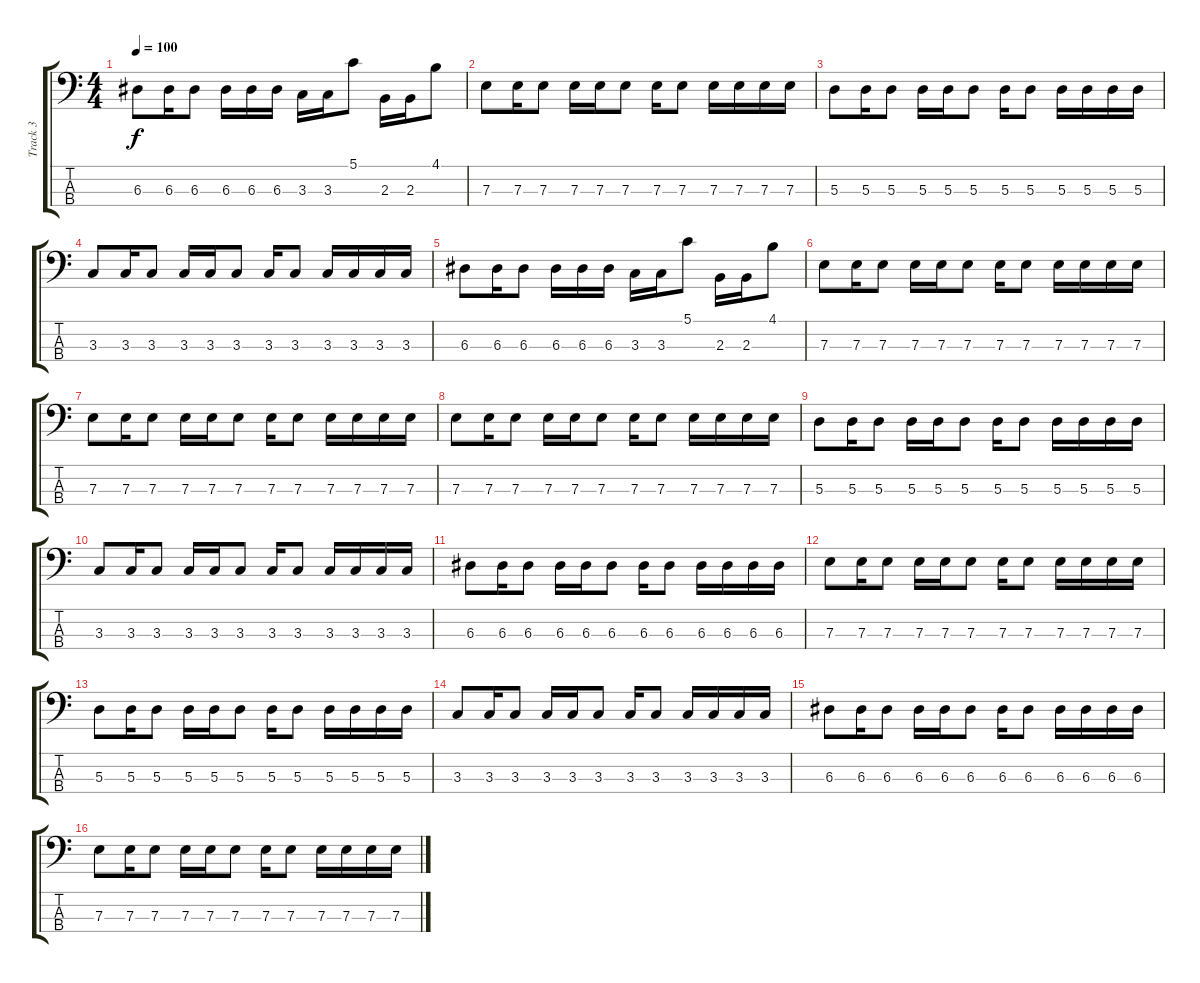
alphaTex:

\track ("Track 3" "Track 3") {instrument electricbasspick}
\staff {score tabs}
\tuning (G2 D2 A1 E1) {hide}
\ts (4 4)
\tempo 100
\clef f4
\ks c
6.3.8{dy f} 6.3.16 6.3.8 6.3.16 6.3.16 6.3.16 3.3.16 3.3.16 5.1.8 2.3.16 2.3.16 4.1.8 |
7.3.8 7.3.16 7.3.8 7.3.16 7.3.16 7.3.8 7.3.16 7.3.8 7.3.16 7.3.16 7.3.16 7.3.16 |
5.3.8 5.3.16 5.3.8 5.3.16 5.3.16 5.3.8 5.3.16 5.3.8 5.3.16 5.3.16 5.3.16 5.3.16 |
3.3.8 3.3.16 3.3.8 3.3.16 3.3.16 3.3.8 3.3.16 3.3.8 3.3.16 3.3.16 3.3.16 3.3.16 |
6.3.8 6.3.16 6.3.8 6.3.16 6.3.16 6.3.16 3.3.16 3.3.16 5.1.8 2.3.16 2.3.16 4.1.8 |
7.3.8 7.3.16 7.3.8 7.3.16 7.3.16 7.3.8 7.3.16 7.3.8 7.3.16 7.3.16 7.3.16 7.3.16 |
7.3.8 7.3.16 7.3.8 7.3.16 7.3.16 7.3.8 7.3.16 7.3.8 7.3.16 7.3.16 7.3.16 7.3.16 |
7.3.8 7.3.16 7.3.8 7.3.16 7.3.16 7.3.8 7.3.16 7.3.8 7.3.16 7.3.16 7.3.16 7.3.16 |
5.3.8 5.3.16 5.3.8 5.3.16 5.3.16 5.3.8 5.3.16 5.3.8 5.3.16 5.3.16 5.3.16 5.3.16 |
3.3.8 3.3.16 3.3.8 3.3.16 3.3.16 3.3.8 3.3.16 3.3.8 3.3.16 3.3.16 3.3.16 3.3.16 |
6.3.8 6.3.16 6.3.8 6.3.16 6.3.16 6.3.8 6.3.16 6.3.8 6.3.16 6.3.16 6.3.16 6.3.16 |
7.3.8 7.3.16 7.3.8 7.3.16 7.3.16 7.3.8 7.3.16 7.3.8 7.3.16 7.3.16 7.3.16 7.3.16 |
5.3.8 5.3.16 5.3.8 5.3.16 5.3.16 5.3.8 5.3.16 5.3.8 5.3.16 5.3.16 5.3.16 5.3.16 |
3.3.8 3.3.16 3.3.8 3.3.16 3.3.16 3.3.8 3.3.16 3.3.8 3.3.16 3.3.16 3.3.16 3.3.16 |
6.3.8 6.3.16 6.3.8 6.3.16 6.3.16 6.3.8 6.3.16 6.3.8 6.3.16 6.3.16 6.3.16 6.3.16 |
7.3.8 7.3.16 7.3.8 7.3.16 7.3.16 7.3.8 7.3.16 7.3.8 7.3.16 7.3.16 7.3.16 7.3.16
